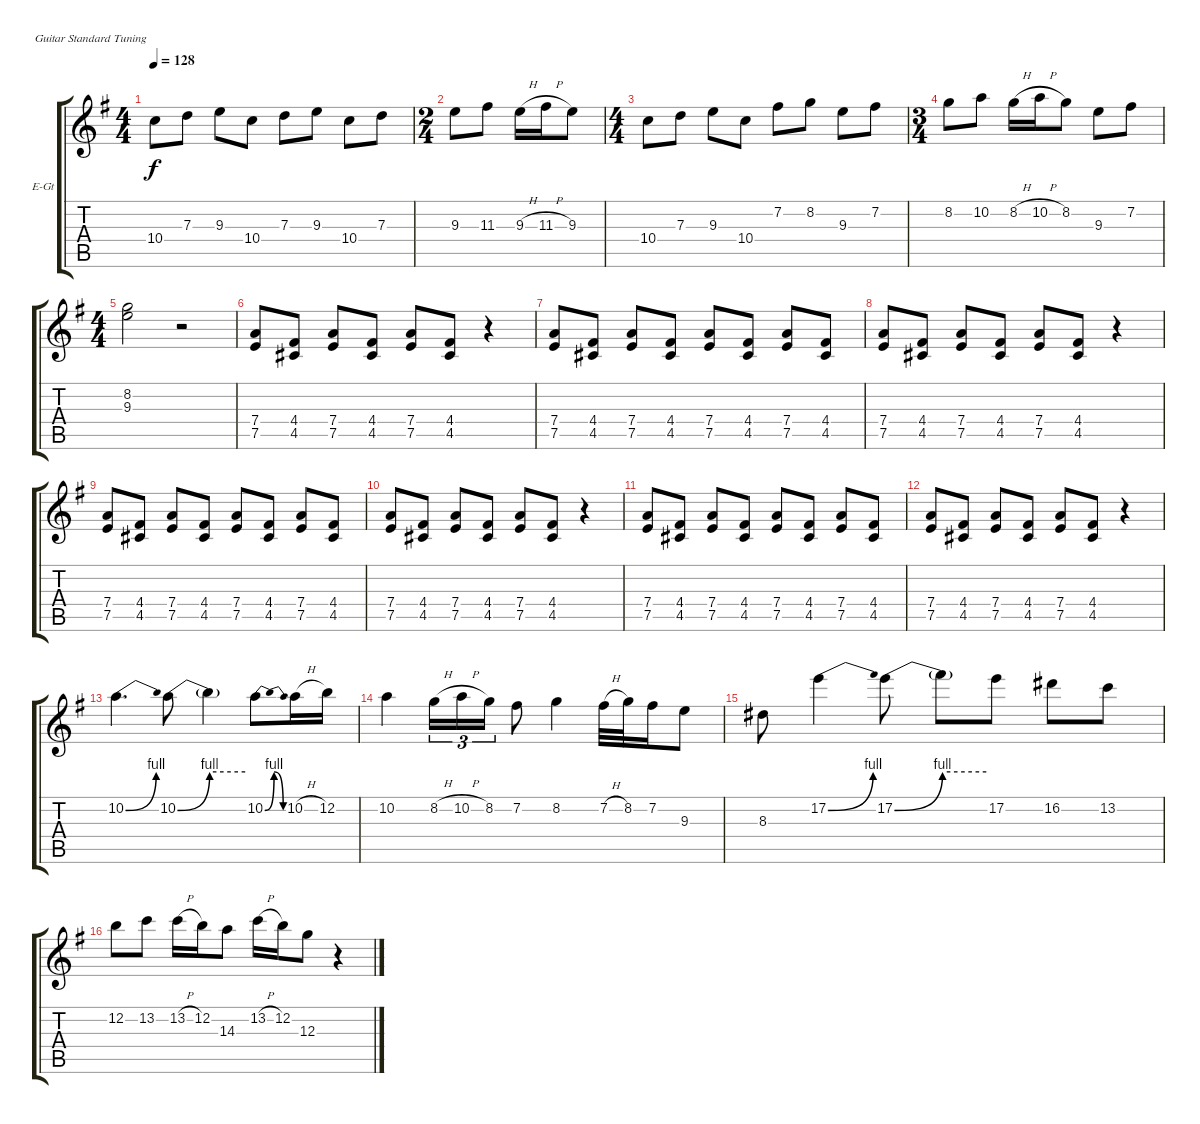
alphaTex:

\defaultSystemsLayout 4
\bracketExtendMode groupsimilarinstruments
\firstSystemTrackNameOrientation horizontal
\otherSystemsTrackNameOrientation horizontal
\track ("James" "E-Gt") {instrument distortionguitar}
\staff {score tabs}
\tuning (E4 B3 G3 D3 A2 E2)
\ts (4 4)
\tempo 128
\clef g2
\scale
0.333333
\ks g
10.4.8{dy f} 7.3.8 9.3.8 10.4.8 7.3.8 9.3.8 10.4.8 7.3.8 |
\ts (2 4)
\scale
0.333333 9.3.8 11.3.8 9.3{h}.16 11.3{h}.16 9.3.8 |
\ts (4 4)
\scale
0.333333 10.4.8 7.3.8 9.3.8 10.4.8 7.2.8 8.2.8 9.3.8 7.2.8 |
\ts (3 4)
\scale
0.333333 8.2.8 10.2.8 8.2{h}.16 10.2{h}.16 8.2.8 9.3.8 7.2.8 |
\ts (4 4)
\scale
0.333333 (8.2 9.3).2 r.2 |
\scale
0.333333 (7.4 7.5).8 (4.4 4.5).8 (7.4 7.5).8 (4.4 4.5).8 (7.4 7.5).8 (4.4 4.5).8 r.4 |
\scale
0.333333 (7.4 7.5).8 (4.4 4.5).8 (7.4 7.5).8 (4.4 4.5).8 (7.4 7.5).8 (4.4 4.5).8 (7.4 7.5).8 (4.4 4.5).8 |
\scale
0.333333 (7.4 7.5).8 (4.4 4.5).8 (7.4 7.5).8 (4.4 4.5).8 (7.4 7.5).8 (4.4 4.5).8 r.4 |
\scale
0.333333 (7.4 7.5).8 (4.4 4.5).8 (7.4 7.5).8 (4.4 4.5).8 (7.4 7.5).8 (4.4 4.5).8 (7.4 7.5).8 (4.4 4.5).8 |
\scale
0.333333 (7.4 7.5).8 (4.4 4.5).8 (7.4 7.5).8 (4.4 4.5).8 (7.4 7.5).8 (4.4 4.5).8 r.4 |
\scale
0.333333 (7.4 7.5).8 (4.4 4.5).8 (7.4 7.5).8 (4.4 4.5).8 (7.4 7.5).8 (4.4 4.5).8 (7.4 7.5).8 (4.4 4.5).8 |
\scale
0.333333 (7.4 7.5).8 (4.4 4.5).8 (7.4 7.5).8 (4.4 4.5).8 (7.4 7.5).8 (4.4 4.5).8 r.4 |
\scale
0.333333 10.2{be (bend 0 0 60 4)}.4{d} 10.2{be (bend 0 0 60 4)}.8 10.2{be (hold 0 4 60 4) t}.4 10.2{be (bendrelease 0 0 30 4 30 4 60 0)}.8 10.2{h}.16 12.2.16 |
\scale
0.333333 10.2.4 8.2{h}.16{tu (3 2)} 10.2{h}.16{tu (3 2)} 8.2.16{tu (3 2)} 7.2.8 8.2.4 7.2{h}.32 8.2.32 7.2.16 9.3.8 |
\scale
0.333333 8.3.8 17.2{be (bend 0 0 60 4)}.4 17.2{be (bend 0 0 60 4)}.8 17.2{be (hold 0 4 60 4) t}.8 17.2.8 16.2.8 13.2.8 |
\scale
0.333333 12.2.8 13.2.8 13.2{h}.16 12.2.16 14.3.8 13.2{h}.16 12.2.16 12.3.8 r.4
